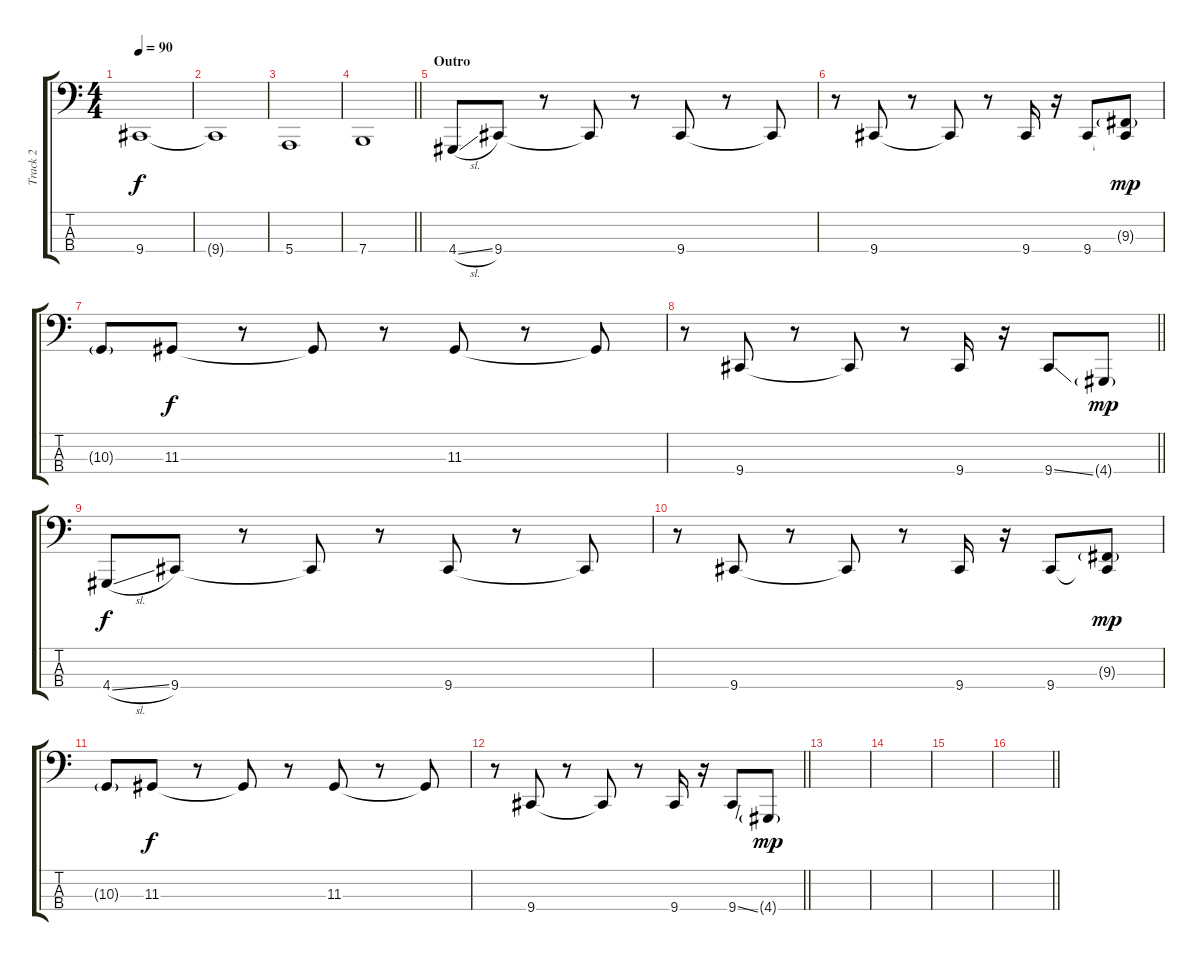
\track ("Track 2" "Track 2") {instrument lead2sawtooth}
\staff {score tabs}
\tuning (G2 D2 A1 E1) {hide}
\ts (4 4)
\tempo 90
\clef f4
\ks c
9.4.1{dy f} |
9.4{t}.1 |
5.4.1 |
\barLineRight lightlight
7.4.1 |
\section ("" "Outro")
4.4{sl}.8 9.4.8 r.8 9.4{t}.8 r.8 9.4.8 r.8 9.4{t}.8 |
r.8 9.4.8 r.8 9.4{t}.8 r.8 9.4.16 r.16 9.4.8 (9.3{g} 9.4{t}).8{dy mp} |
10.3{g}.8 11.3.8{dy f} r.8 11.3{t}.8 r.8 11.3.8 r.8 11.3{t}.8 |
\barLineRight lightlight
r.8 9.4.8 r.8 9.4{t}.8 r.8 9.4.16 r.16 9.4{ss}.8 4.4{g}.8{dy mp} |
4.4{sl}.8{dy f} 9.4.8 r.8 9.4{t}.8 r.8 9.4.8 r.8 9.4{t}.8 |
r.8 9.4.8 r.8 9.4{t}.8 r.8 9.4.16 r.16 9.4.8 (9.3{g} 9.4{t}).8{dy mp} |
10.3{g}.8 11.3.8{dy f} r.8 11.3{t}.8 r.8 11.3.8 r.8 11.3{t}.8 |
\barLineRight lightlight
r.8 9.4.8 r.8 9.4{t}.8 r.8 9.4.16 r.16 9.4{ss}.8 4.4{g}.8{dy mp} |
|
|
|
\barLineRight lightlight
